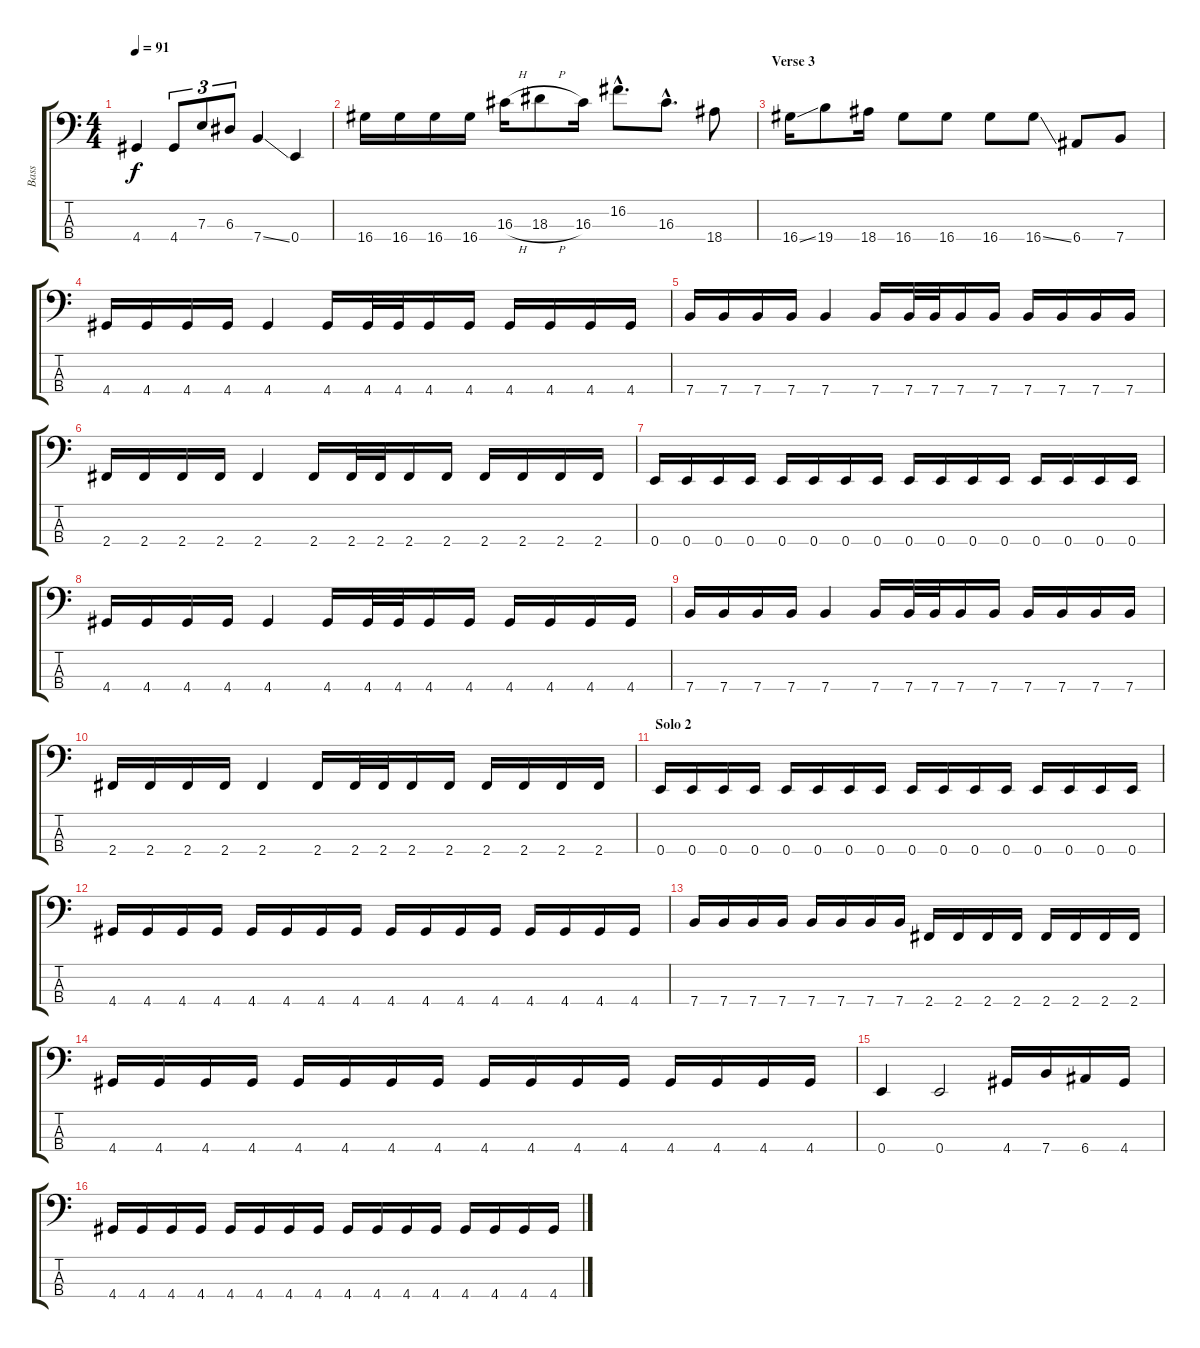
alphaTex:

\track ("Bass" "Bass") {instrument electricbasspick}
\staff {score tabs}
\tuning (G2 D2 A1 E1) {hide}
\ts (4 4)
\tempo 91
\clef f4
\ks c
4.4.4{dy f} 4.4.8{tu (3 2)} 7.3.8{tu (3 2)} 6.3.8{tu (3 2)} 7.4{ss}.4 0.4.4 |
16.4.16 16.4.16 16.4.16 16.4.16 16.3{h}.16 18.3{h}.8 16.3.16 16.2{hac}.8{d} 16.3{hac}.8{d} 18.4.8 |
\section ("" "Verse 3")
16.4{ss}.16 19.4.8 18.4.16 16.4.8 16.4.8 16.4.8 16.4{ss}.8 6.4.8 7.4.8 |
4.4.16 4.4.16 4.4.16 4.4.16 4.4.4 4.4.16 4.4.32 4.4.32 4.4.16 4.4.16 4.4.16 4.4.16 4.4.16 4.4.16 |
7.4.16 7.4.16 7.4.16 7.4.16 7.4.4 7.4.16 7.4.32 7.4.32 7.4.16 7.4.16 7.4.16 7.4.16 7.4.16 7.4.16 |
2.4.16 2.4.16 2.4.16 2.4.16 2.4.4 2.4.16 2.4.32 2.4.32 2.4.16 2.4.16 2.4.16 2.4.16 2.4.16 2.4.16 |
0.4.16 0.4.16 0.4.16 0.4.16 0.4.16 0.4.16 0.4.16 0.4.16 0.4.16 0.4.16 0.4.16 0.4.16 0.4.16 0.4.16 0.4.16 0.4.16 |
4.4.16 4.4.16 4.4.16 4.4.16 4.4.4 4.4.16 4.4.32 4.4.32 4.4.16 4.4.16 4.4.16 4.4.16 4.4.16 4.4.16 |
7.4.16 7.4.16 7.4.16 7.4.16 7.4.4 7.4.16 7.4.32 7.4.32 7.4.16 7.4.16 7.4.16 7.4.16 7.4.16 7.4.16 |
2.4.16 2.4.16 2.4.16 2.4.16 2.4.4 2.4.16 2.4.32 2.4.32 2.4.16 2.4.16 2.4.16 2.4.16 2.4.16 2.4.16 |
\section ("" "Solo 2")
0.4.16 0.4.16 0.4.16 0.4.16 0.4.16 0.4.16 0.4.16 0.4.16 0.4.16 0.4.16 0.4.16 0.4.16 0.4.16 0.4.16 0.4.16 0.4.16 |
4.4.16 4.4.16 4.4.16 4.4.16 4.4.16 4.4.16 4.4.16 4.4.16 4.4.16 4.4.16 4.4.16 4.4.16 4.4.16 4.4.16 4.4.16 4.4.16 |
7.4.16 7.4.16 7.4.16 7.4.16 7.4.16 7.4.16 7.4.16 7.4.16 2.4.16 2.4.16 2.4.16 2.4.16 2.4.16 2.4.16 2.4.16 2.4.16 |
4.4.16 4.4.16 4.4.16 4.4.16 4.4.16 4.4.16 4.4.16 4.4.16 4.4.16 4.4.16 4.4.16 4.4.16 4.4.16 4.4.16 4.4.16 4.4.16 |
0.4.4 0.4.2 4.4.16 7.4.16 6.4.16 4.4.16 |
4.4.16 4.4.16 4.4.16 4.4.16 4.4.16 4.4.16 4.4.16 4.4.16 4.4.16 4.4.16 4.4.16 4.4.16 4.4.16 4.4.16 4.4.16 4.4.16
